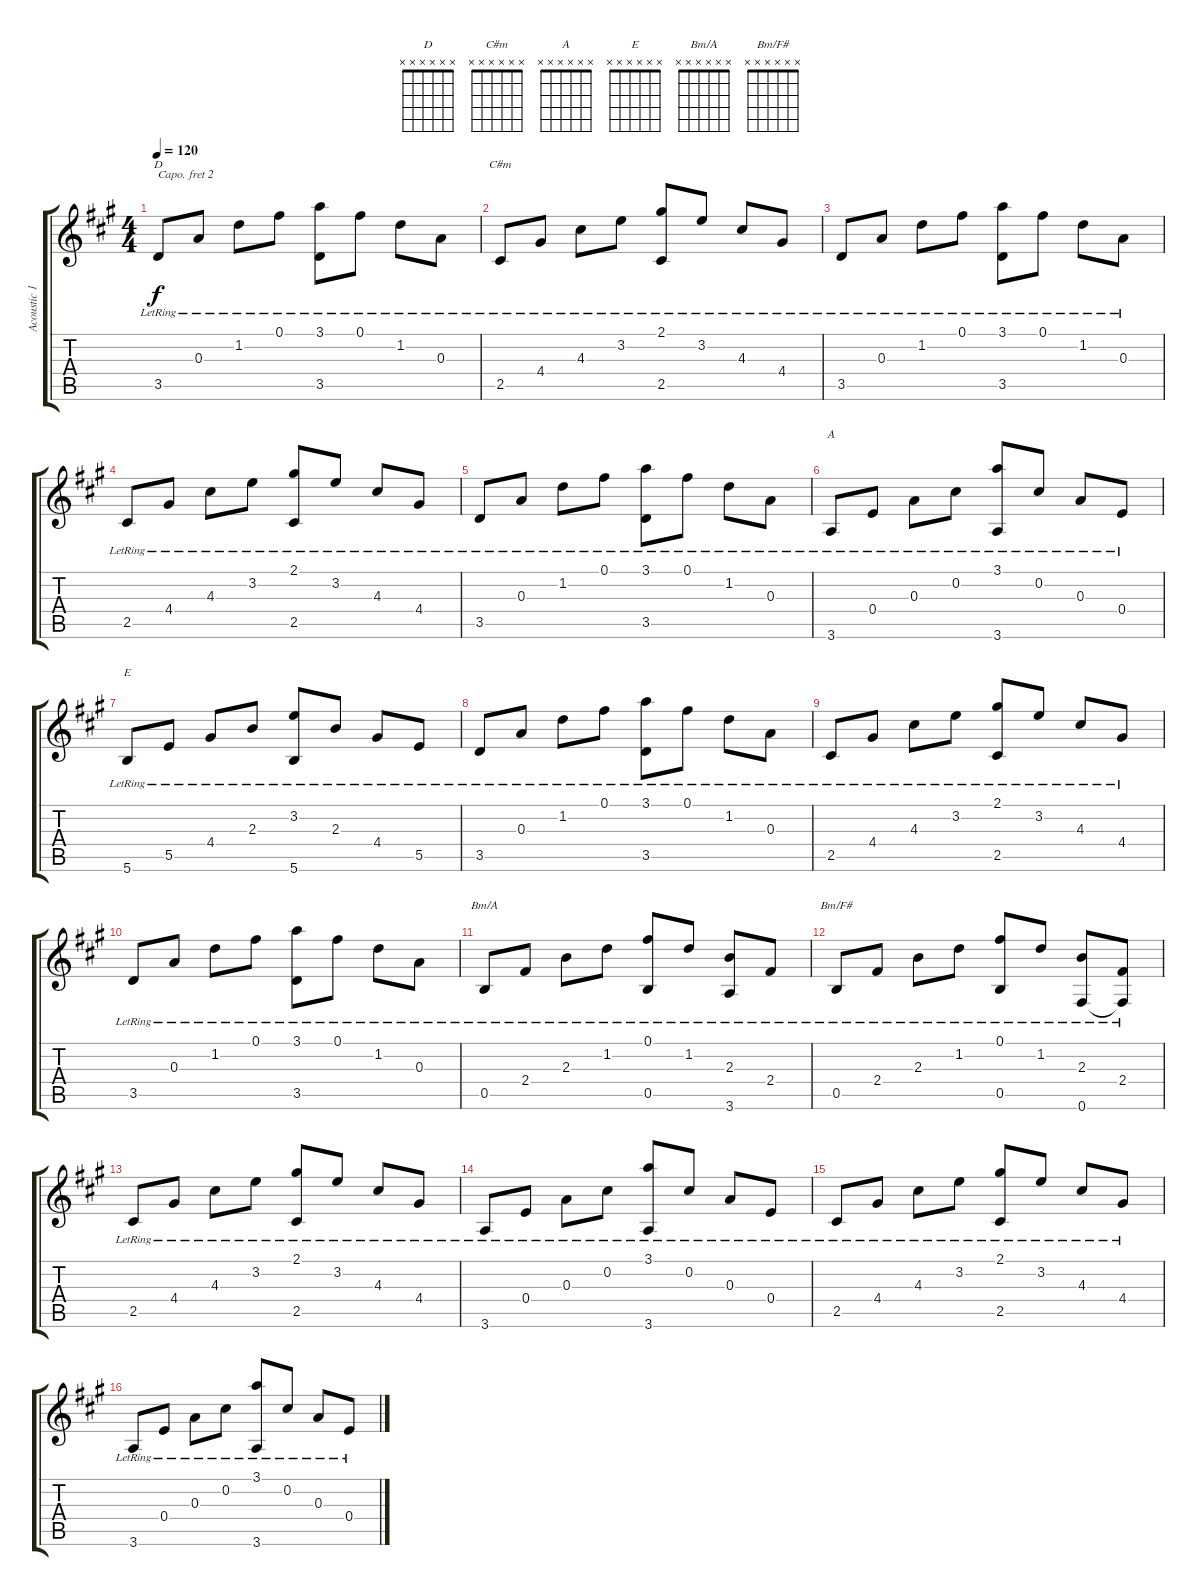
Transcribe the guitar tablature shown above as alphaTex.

\track ("Acoustic 1" "Acoustic 1") {instrument acousticguitarsteel}
\staff {score tabs}
\capo 2
\tuning (E4 B3 G3 D3 A2 E2) {hide}
\chord ("D" x x x x x x)
\chord ("C#m" x x x x x x)
\chord ("A" x x x x x x)
\chord ("E" x x x x x x)
\chord ("Bm/A" x x x x x x)
\chord ("Bm/F#" x x x x x x)
\ts (4 4)
\tempo 120
\clef g2
\ks a
3.5{lr}.8{ch "D" dy f} 0.3{lr}.8 1.2{lr}.8 0.1{lr}.8 (3.1{lr} 3.5{lr}).8 0.1{lr}.8 1.2{lr}.8 0.3{lr}.8 |
2.5{lr}.8{ch "C#m"} 4.4{lr}.8 4.3{lr}.8 3.2{lr}.8 (2.1{lr} 2.5{lr}).8 3.2{lr}.8 4.3{lr}.8 4.4{lr}.8 |
3.5{lr}.8 0.3{lr}.8 1.2{lr}.8 0.1{lr}.8 (3.1{lr} 3.5{lr}).8 0.1{lr}.8 1.2{lr}.8 0.3{lr}.8 |
2.5{lr}.8 4.4{lr}.8 4.3{lr}.8 3.2{lr}.8 (2.1{lr} 2.5{lr}).8 3.2{lr}.8 4.3{lr}.8 4.4{lr}.8 |
3.5{lr}.8 0.3{lr}.8 1.2{lr}.8 0.1{lr}.8 (3.1{lr} 3.5{lr}).8 0.1{lr}.8 1.2{lr}.8 0.3{lr}.8 |
3.6{lr}.8{ch "A"} 0.4{lr}.8 0.3{lr}.8 0.2{lr}.8 (3.1{lr} 3.6{lr}).8 0.2{lr}.8 0.3{lr}.8 0.4{lr}.8 |
5.6{lr}.8{ch "E"} 5.5{lr}.8 4.4{lr}.8 2.3{lr}.8 (3.2{lr} 5.6{lr}).8 2.3{lr}.8 4.4{lr}.8 5.5{lr}.8 |
3.5{lr}.8 0.3{lr}.8 1.2{lr}.8 0.1{lr}.8 (3.1{lr} 3.5{lr}).8 0.1{lr}.8 1.2{lr}.8 0.3{lr}.8 |
2.5{lr}.8 4.4{lr}.8 4.3{lr}.8 3.2{lr}.8 (2.1{lr} 2.5{lr}).8 3.2{lr}.8 4.3{lr}.8 4.4{lr}.8 |
3.5{lr}.8 0.3{lr}.8 1.2{lr}.8 0.1{lr}.8 (3.1{lr} 3.5{lr}).8 0.1{lr}.8 1.2{lr}.8 0.3{lr}.8 |
0.5{lr}.8{ch "Bm/A"} 2.4{lr}.8 2.3{lr}.8 1.2{lr}.8 (0.1{lr} 0.5{lr}).8 1.2{lr}.8 (2.3{lr} 3.6{lr}).8 2.4{lr}.8 |
0.5{lr}.8{ch "Bm/F#"} 2.4{lr}.8 2.3{lr}.8 1.2{lr}.8 (0.1{lr} 0.5{lr}).8 1.2{lr}.8 (2.3{lr} 0.6).8 (2.4{lr} 0.6{t}).8 |
2.5{lr}.8 4.4{lr}.8 4.3{lr}.8 3.2{lr}.8 (2.1{lr} 2.5{lr}).8 3.2{lr}.8 4.3{lr}.8 4.4{lr}.8 |
3.6{lr}.8 0.4{lr}.8 0.3{lr}.8 0.2{lr}.8 (3.1{lr} 3.6{lr}).8 0.2{lr}.8 0.3{lr}.8 0.4{lr}.8 |
2.5{lr}.8 4.4{lr}.8 4.3{lr}.8 3.2{lr}.8 (2.1{lr} 2.5{lr}).8 3.2{lr}.8 4.3{lr}.8 4.4{lr}.8 |
3.6{lr}.8 0.4{lr}.8 0.3{lr}.8 0.2{lr}.8 (3.1{lr} 3.6{lr}).8 0.2{lr}.8 0.3{lr}.8 0.4{lr}.8
